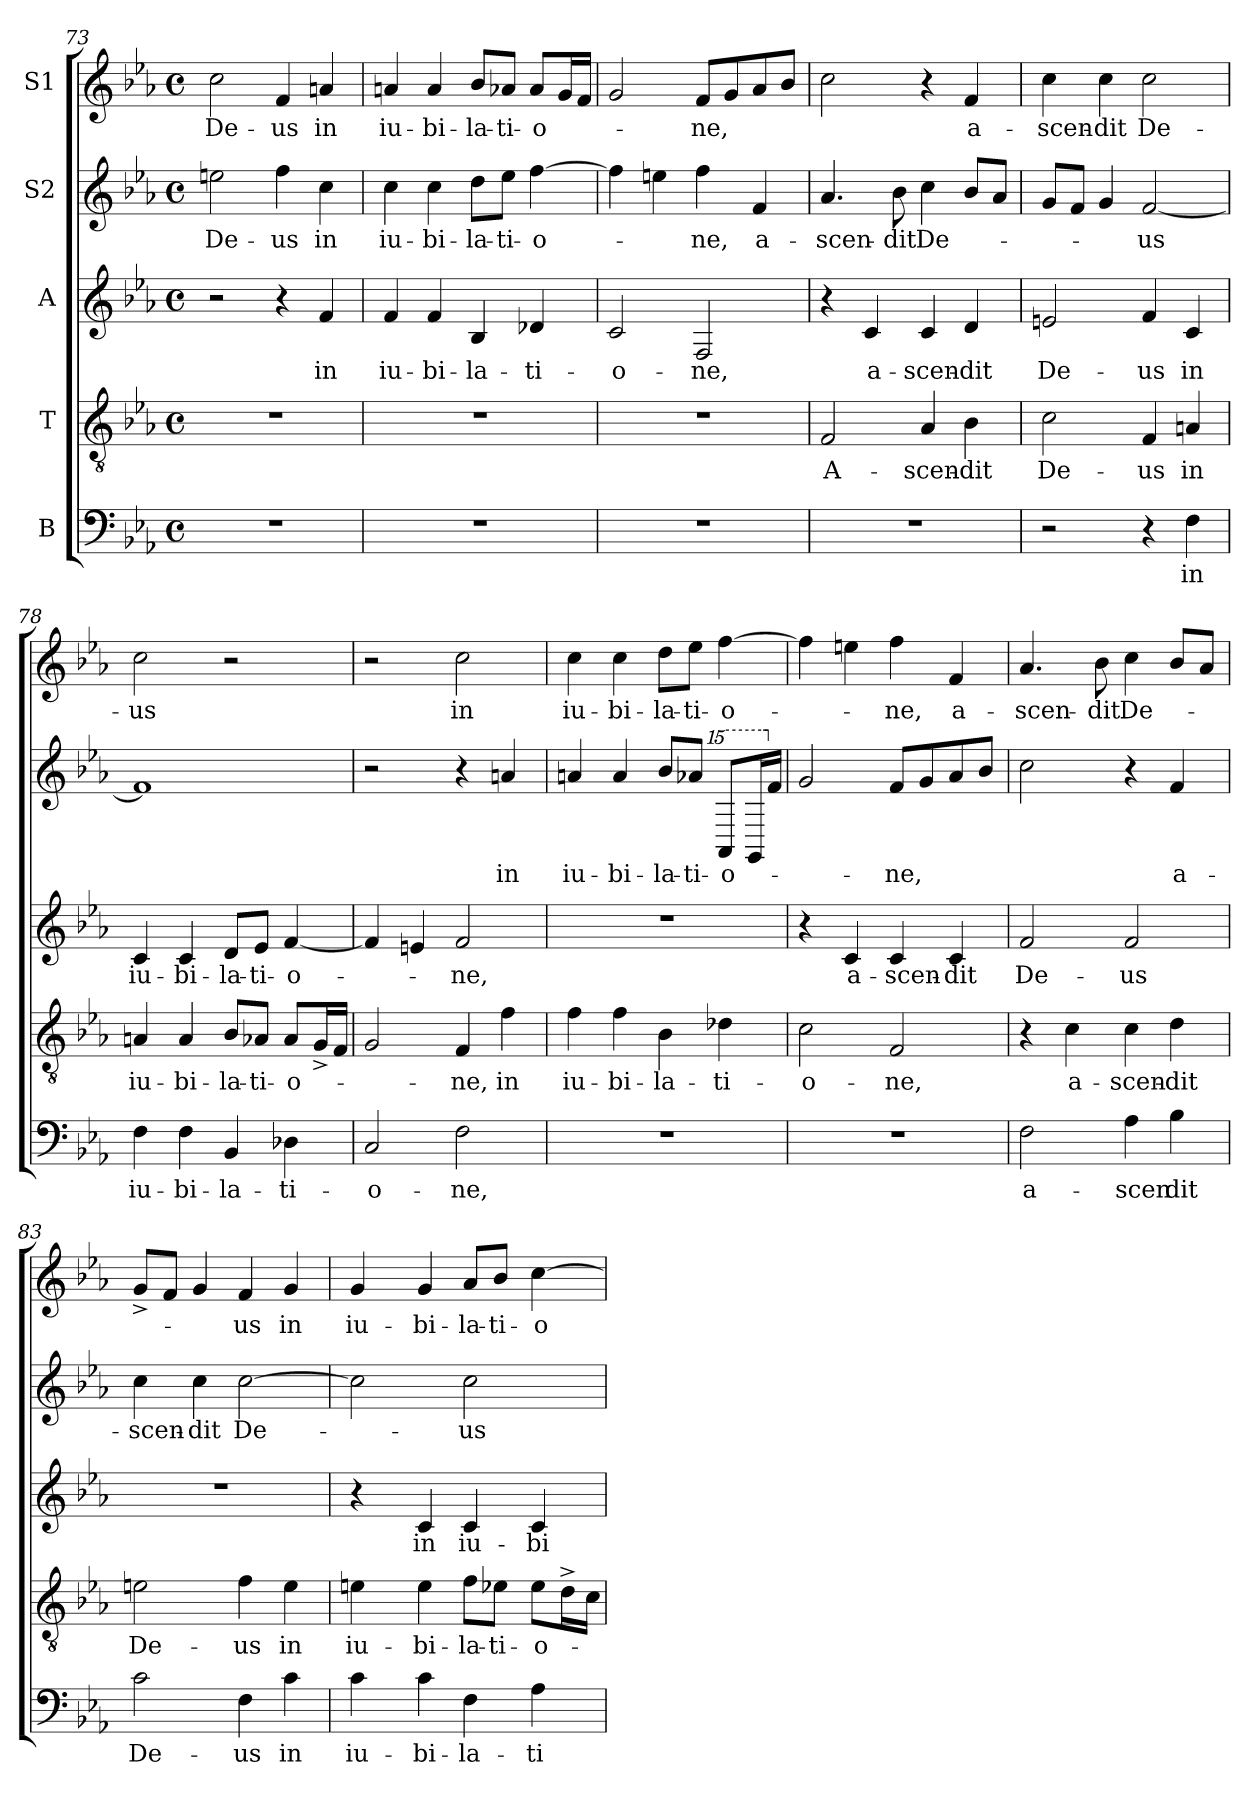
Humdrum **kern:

**kern	**text	**kern	**text	**kern	**text	**kern	**text	**kern	**text
*part5	*part5	*part4	*part4	*part3	*part3	*part2	*part2	*part1	*part1
*staff5	*staff5	*staff4	*staff4	*staff3	*staff3	*staff2	*staff2	*staff1	*staff1
*I"B	*	*I"T	*	*I"A	*	*I"S2	*	*I"S1	*
*clefF4	*	*clefGv2	*	*clefG2	*	*clefG2	*	*clefG2	*
*k[b-e-a-]	*	*k[b-e-a-]	*	*k[b-e-a-]	*	*k[b-e-a-]	*	*k[b-e-a-]	*
*E-:	*	*E-:	*	*E-:	*	*E-:	*	*E-:	*
*M4/4	*	*M4/4	*	*M4/4	*	*M4/4	*	*M4/4	*
*met(c)	*	*met(c)	*	*met(c)	*	*met(c)	*	*met(c)	*
=73	=73	=73	=73	=73	=73	=73	=73	=73	=73
!	!	!	!	!	!	!	!LO:LY:b:cj	!	!LO:LY:b:cj
1r	.	1r	.	2r	.	2een\	De-	2cc\	De-
!	!	!	!	!	!	!	!LO:LY:b:cj	!	!LO:LY:b:cj
.	.	.	.	4r	.	4ff\	-us	4f/	-us
!	!	!	!	!	!LO:LY:b:cj	!	!LO:LY:b:cj	!	!LO:LY:b:cj
.	.	.	.	4f/	in	4cc\	in	4an/	in
=74	=74	=74	=74	=74	=74	=74	=74	=74	=74
!	!	!	!	!	!LO:LY:b:cj	!	!LO:LY:b:cj	!	!LO:LY:b:cj
1r	.	1r	.	4f/	iu-	4cc\	iu-	4a/	iu-
!	!	!	!	!	!LO:LY:b:cj	!	!LO:LY:b:cj	!	!LO:LY:b:cj
.	.	.	.	4f/	-bi-	4cc\	-bi-	4a/	-bi-
!	!	!	!	!	!LO:LY:b:cj	!	!LO:LY:b	!	!LO:LY:b
.	.	.	.	4B-/	-la-	8dd\L	-la-	8b-/L	-la-
!	!	!	!	!	!	!	!LO:LY:b:rj	!	!LO:LY:b:rj
.	.	.	.	.	.	8ee-\J	-ti-	8a-/J	-ti-
!	!	!	!	!	!LO:LY:b:cj	!	!LO:LY:b:rj	!	!LO:LY:b:rj
.	.	.	.	4d-X/	-ti-	[>4ff\	-o-	8a-/L	-o-
.	.	.	.	.	.	.	.	16g/	.
.	.	.	.	.	.	.	.	16f/J	.
=75	=75	=75	=75	=75	=75	=75	=75	=75	=75
!	!	!	!	!	!LO:LY:b:cj	!	!	!	!
1r	.	1r	.	2c/	-o-	4ff\]	.	2g/	.
.	.	.	.	.	.	4een\	.	.	.
!	!	!	!	!	!LO:LY:b:cj	!	!LO:LY:b:cj	!	!LO:LY:b
.	.	.	.	2F/	-ne,	4ff\	-ne,	8f/L	-ne,
.	.	.	.	.	.	.	.	8g/	.
!	!	!	!	!	!	!	!LO:LY:b:cj	!	!
.	.	.	.	.	.	4f/	a-	8a-/	.
.	.	.	.	.	.	.	.	8b-/J	.
=76	=76	=76	=76	=76	=76	=76	=76	=76	=76
!	!	!	!LO:LY:b:cj	!	!	!	!LO:LY:b:cj	!	!
1r	.	2F/	A-	4r	.	4.a-/	-scen-	2cc\	.
!	!	!	!	!	!LO:LY:b:cj	!	!	!	!
.	.	.	.	4c/	a-	.	.	.	.
!	!	!	!	!	!	!	!LO:LY:b:cj	!	!
.	.	.	.	.	.	8b-\	-dit	.	.
!	!	!	!LO:LY:b:cj	!	!LO:LY:b:cj	!	!LO:LY:b:cj	!	!
.	.	4A-/	-scen-	4c/	-scen-	4cc\	De-	4r	.
!	!	!	!LO:LY:b:rj	!	!LO:LY:b:rj	!	!	!	!LO:LY:b:cj
.	.	4B-\	-dit	4d/	-dit	8b-/L	.	4f/	a-
.	.	.	.	.	.	8a-/J	.	.	.
=77	=77	=77	=77	=77	=77	=77	=77	=77	=77
!	!	!	!LO:LY:b:cj	!	!LO:LY:b:cj	!	!	!	!LO:LY:b:cj
2r	.	2c\	De-	2en/	De-	8g/L	.	4cc\	-scen-
.	.	.	.	.	.	8f/J	.	.	.
!	!	!	!	!	!	!	!	!	!LO:LY:b:cj
.	.	.	.	.	.	4g/	.	4cc\	-dit
!	!	!	!LO:LY:b:cj	!	!LO:LY:b:cj	!	!LO:LY:b:cj	!	!LO:LY:b:cj
4r	.	4F/	-us	4f/	-us	[>2f/	-us	2cc\	De-
!	!LO:LY:b:cj	!	!LO:LY:b:cj	!	!LO:LY:b:cj	!	!	!	!
4F\	in	4An/	in	4c/	in	.	.	.	.
!!LO:LB:g=z
=78	=78	=78	=78	=78	=78	=78	=78	=78	=78
!	!LO:LY:b:cj	!	!LO:LY:b:cj	!	!LO:LY:b:cj	!	!	!	!LO:LY:b:cj
4F\	iu-	4A/	iu-	4c/	iu-	1f]	.	2cc\	-us
!	!LO:LY:b:cj	!	!LO:LY:b:cj	!	!LO:LY:b:cj	!	!	!	!
4F\	-bi-	4A/	-bi-	4c/	-bi-	.	.	.	.
!	!LO:LY:b:cj	!	!LO:LY:b	!	!LO:LY:b	!	!	!	!
4BB-/	-la-	8B-/L	-la-	8d/L	-la-	.	.	2r	.
!	!	!	!LO:LY:b:rj	!	!LO:LY:b:rj	!	!	!	!
.	.	8A-/J	-ti-	8e-/J	-ti-	.	.	.	.
!	!LO:LY:b:cj	!	!LO:LY:b:rj	!	!LO:LY:b:rj	!	!	!	!
4D-X\	-ti-	8A-/L	-o-	[<4f/	-o-	.	.	.	.
.	.	16G^>/	.	.	.	.	.	.	.
.	.	16F/J	.	.	.	.	.	.	.
=79	=79	=79	=79	=79	=79	=79	=79	=79	=79
!	!LO:LY:b:cj	!	!	!	!	!	!	!	!
2C/	-o-	2G/	.	4f/]	.	2r	.	2r	.
.	.	.	.	4en/	.	.	.	.	.
!	!LO:LY:b:cj	!	!LO:LY:b:cj	!	!LO:LY:b:cj	!	!	!	!LO:LY:b:cj
2F\	-ne,	4F/	-ne,	2f/	-ne,	4r	.	2cc\	in
!	!	!	!LO:LY:b:cj	!	!	!	!LO:LY:b:cj	!	!
.	.	4f\	in	.	.	4an/	in	.	.
=80	=80	=80	=80	=80	=80	=80	=80	=80	=80
!	!	!	!LO:LY:b:cj	!	!	!	!LO:LY:b:cj	!	!LO:LY:b:cj
1r	.	4f\	iu-	1r	.	4a/	iu-	4cc\	iu-
!	!	!	!LO:LY:b:cj	!	!	!	!LO:LY:b:cj	!	!LO:LY:b:cj
.	.	4f\	-bi-	.	.	4a/	-bi-	4cc\	-bi-
!	!	!	!LO:LY:b:cj	!	!	!	!LO:LY:b	!	!LO:LY:b
.	.	4B-\	-la-	.	.	8b-/L	-la-	8dd\L	-la-
!	!	!	!	!	!	!	!LO:LY:b:rj	!	!LO:LY:b:rj
.	.	.	.	.	.	8a-/J	-ti-	8ee-\J	-ti-
!	!	!	!LO:LY:b:cj	!	!	!	!	!	!
*	*	*	*	*	*	*15ma	*	*	*
!	!	!	!	!	!	!	!LO:LY:b:rj	!	!LO:LY:b:rj
.	.	4d-X\	-ti-	.	.	8a-/L	-o-	[>4ff\	-o-
.	.	.	.	.	.	16g/	.	.	.
*	*	*	*	*	*	*X15ma	*	*	*
.	.	.	.	.	.	16f/J	.	.	.
=81	=81	=81	=81	=81	=81	=81	=81	=81	=81
!	!	!	!LO:LY:b:cj	!	!	!	!	!	!
1r	.	2c\	-o-	4r	.	2g/	.	4ff\]	.
!	!	!	!	!	!LO:LY:b	!	!	!	!
.	.	.	.	4c/	a-	.	.	4een\	.
!	!	!	!LO:LY:b:cj	!	!LO:LY:b:cj	!	!LO:LY:b	!	!LO:LY:b:cj
.	.	2F/	-ne,	4c/	-scen-	8f/L	-ne,	4ff\	-ne,
.	.	.	.	.	.	8g/	.	.	.
!	!	!	!	!	!LO:LY:b:cj	!	!	!	!LO:LY:b:cj
.	.	.	.	4c/	-dit	8a-/	.	4f/	a-
.	.	.	.	.	.	8b-/J	.	.	.
=82	=82	=82	=82	=82	=82	=82	=82	=82	=82
!	!LO:LY:b:cj	!	!	!	!LO:LY:b:cj	!	!	!	!LO:LY:b:cj
2F\	a-	4r	.	2f/	De-	2cc\	.	4.a-/	-scen-
!	!	!	!LO:LY:b:cj	!	!	!	!	!	!
.	.	4c\	a-	.	.	.	.	.	.
!	!	!	!	!	!	!	!	!	!LO:LY:b:cj
.	.	.	.	.	.	.	.	8b-\	-dit
!	!LO:LY:b:cj	!	!LO:LY:b:cj	!	!LO:LY:b:cj	!	!	!	!LO:LY:b:cj
4A-\	-scen	4c\	-scen-	2f/	-us	4r	.	4cc\	De-
!	!LO:LY:b:cj	!	!LO:LY:b:rj	!	!	!	!LO:LY:b:cj	!	!
4B-\	dit	4d\	-dit	.	.	4f/	a-	8b-/L	.
.	.	.	.	.	.	.	.	8a-/J	.
=83	=83	=83	=83	=83	=83	=83	=83	=83	=83
!	!LO:LY:b:cj	!	!LO:LY:b:cj	!	!	!	!LO:LY:b:cj	!	!
2c\	De-	2en\	De-	1r	.	4cc\	-scen-	8g^>/L	.
.	.	.	.	.	.	.	.	8f/J	.
!	!	!	!	!	!	!	!LO:LY:b:cj	!	!
.	.	.	.	.	.	4cc\	-dit	4g/	.
!	!LO:LY:b:cj	!	!LO:LY:b:cj	!	!	!	!LO:LY:b:cj	!	!LO:LY:b:cj
4F\	-us	4f\	-us	.	.	[<2cc\	De-	4f/	-us
!	!LO:LY:b:cj	!	!LO:LY:b:cj	!	!	!	!	!	!LO:LY:b:cj
4c\	in	4e\	in	.	.	.	.	4g/	in
!!LO:PB:g=z
=84	=84	=84	=84	=84	=84	=84	=84	=84	=84
!	!LO:LY:b:cj	!	!LO:LY:b:cj	!	!	!	!	!	!LO:LY:b:cj
*	*	*	*	*	*	*^	*	*	*
4c\	iu-	4e\	iu-	4r	.	2cc\]	8ryy	.	4g/	iu-
.	.	.	.	.	.	.	32ryy	.	.	.
.	.	.	.	.	.	.	2ryy	.	.	.
!	!LO:LY:b:cj	!	!LO:LY:b:cj	!	!LO:LY:b:cj	!	!	!	!	!LO:LY:b:cj
4c\	-bi-	4e\	-bi-	4c/	in	.	.	.	4g/	-bi-
!	!LO:LY:b:cj	!	!LO:LY:b	!	!LO:LY:b:cj	!	!	!LO:LY:b:cj	!	!LO:LY:b
4F\	-la-	8f\L	-la-	4c/	iu-	2cc\	.	-us	8a-/L	-la-
!	!	!	!LO:LY:b:rj	!	!	!	!	!	!	!LO:LY:b:rj
.	.	8e-\J	-ti-	.	.	.	.	.	8b-/J	-ti-
.	.	.	.	.	.	.	4ryy	.	.	.
!	!LO:LY:b:cj	!	!LO:LY:b:rj	!	!LO:LY:b:cj	!	!	!	!	!LO:LY:b:rj
4A-\	-ti-	8e-\L	-o-	4c/	-bi-	.	.	.	[>4cc\	-o-
.	.	16d^<\	.	.	.	.	.	.	.	.
.	.	.	.	.	.	.	16.ryy	.	.	.
.	.	16c\J	.	.	.	.	.	.	.	.
*	*	*	*	*	*	*v	*v	*	*	*
=	=	=	=	=	=	=	=	=	=
*-	*-	*-	*-	*-	*-	*-	*-	*-	*-
